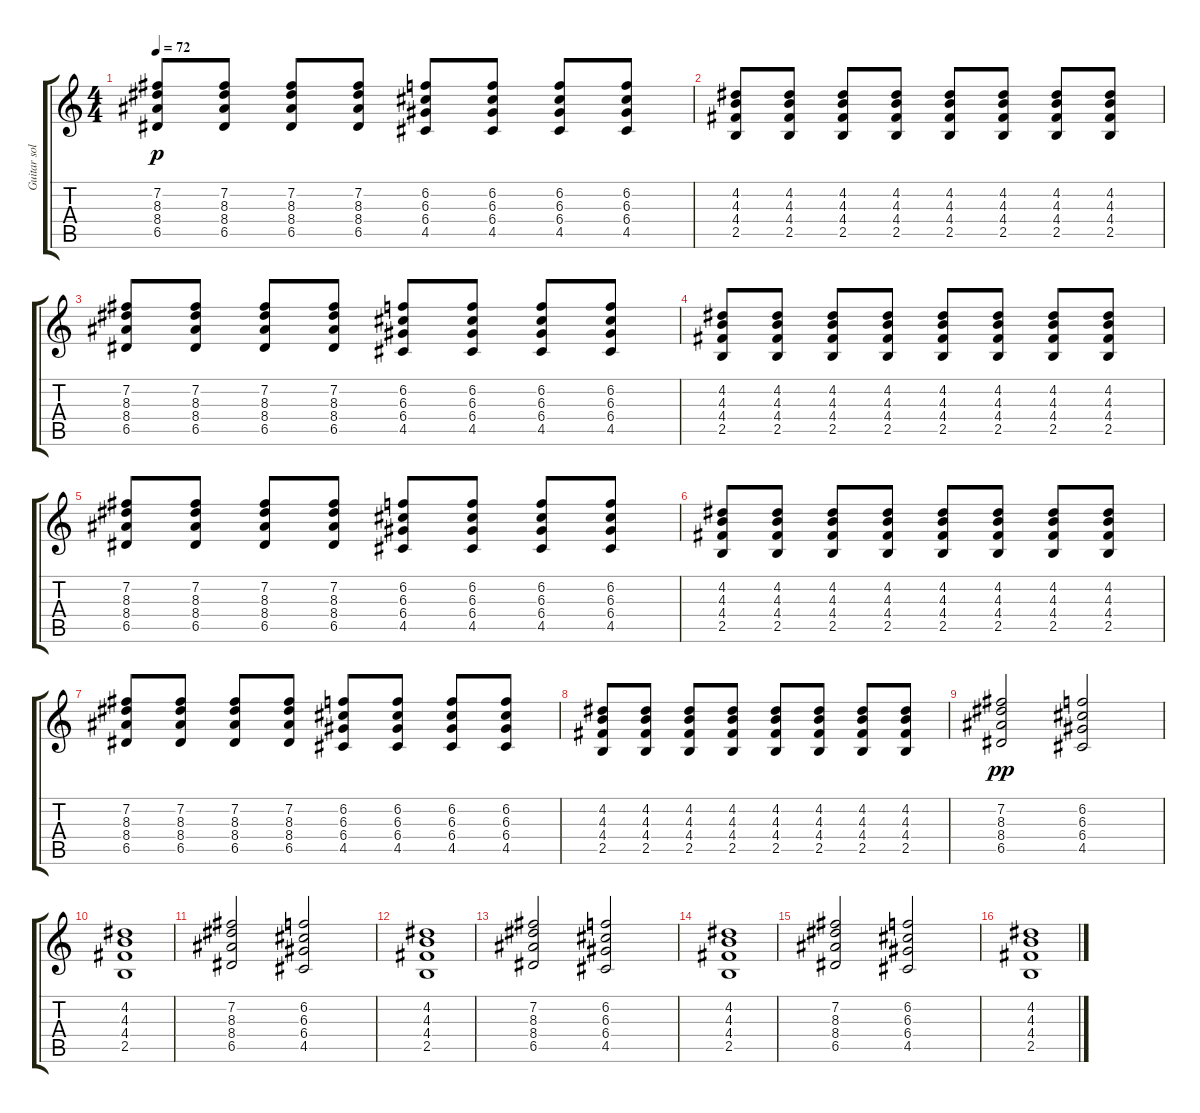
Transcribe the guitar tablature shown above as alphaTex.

\track ("Guitar solo" "Guitar sol") {instrument electricguitarclean}
\staff {score tabs}
\tuning (E4 B3 G3 D3 A2 E2) {hide}
\ts (4 4)
\tempo 72
\clef g2
\ks c
(7.2 8.3 8.4 6.5).8{dy p} (7.2 8.3 8.4 6.5).8 (7.2 8.3 8.4 6.5).8 (7.2 8.3 8.4 6.5).8 (6.2 6.3 6.4 4.5).8 (6.2 6.3 6.4 4.5).8 (6.2 6.3 6.4 4.5).8 (6.2 6.3 6.4 4.5).8 |
(4.2 4.3 4.4 2.5).8 (4.2 4.3 4.4 2.5).8 (4.2 4.3 4.4 2.5).8 (4.2 4.3 4.4 2.5).8 (4.2 4.3 4.4 2.5).8 (4.2 4.3 4.4 2.5).8 (4.2 4.3 4.4 2.5).8 (4.2 4.3 4.4 2.5).8 |
(7.2 8.3 8.4 6.5).8 (7.2 8.3 8.4 6.5).8 (7.2 8.3 8.4 6.5).8 (7.2 8.3 8.4 6.5).8 (6.2 6.3 6.4 4.5).8 (6.2 6.3 6.4 4.5).8 (6.2 6.3 6.4 4.5).8 (6.2 6.3 6.4 4.5).8 |
(4.2 4.3 4.4 2.5).8 (4.2 4.3 4.4 2.5).8 (4.2 4.3 4.4 2.5).8 (4.2 4.3 4.4 2.5).8 (4.2 4.3 4.4 2.5).8 (4.2 4.3 4.4 2.5).8 (4.2 4.3 4.4 2.5).8 (4.2 4.3 4.4 2.5).8 |
(7.2 8.3 8.4 6.5).8 (7.2 8.3 8.4 6.5).8 (7.2 8.3 8.4 6.5).8 (7.2 8.3 8.4 6.5).8 (6.2 6.3 6.4 4.5).8 (6.2 6.3 6.4 4.5).8 (6.2 6.3 6.4 4.5).8 (6.2 6.3 6.4 4.5).8 |
(4.2 4.3 4.4 2.5).8 (4.2 4.3 4.4 2.5).8 (4.2 4.3 4.4 2.5).8 (4.2 4.3 4.4 2.5).8 (4.2 4.3 4.4 2.5).8 (4.2 4.3 4.4 2.5).8 (4.2 4.3 4.4 2.5).8 (4.2 4.3 4.4 2.5).8 |
(7.2 8.3 8.4 6.5).8 (7.2 8.3 8.4 6.5).8 (7.2 8.3 8.4 6.5).8 (7.2 8.3 8.4 6.5).8 (6.2 6.3 6.4 4.5).8 (6.2 6.3 6.4 4.5).8 (6.2 6.3 6.4 4.5).8 (6.2 6.3 6.4 4.5).8 |
(4.2 4.3 4.4 2.5).8 (4.2 4.3 4.4 2.5).8 (4.2 4.3 4.4 2.5).8 (4.2 4.3 4.4 2.5).8 (4.2 4.3 4.4 2.5).8 (4.2 4.3 4.4 2.5).8 (4.2 4.3 4.4 2.5).8 (4.2 4.3 4.4 2.5).8 |
(7.2 8.3 8.4 6.5).2{dy pp} (6.2 6.3 6.4 4.5).2 |
(4.2 4.3 4.4 2.5).1 |
(7.2 8.3 8.4 6.5).2 (6.2 6.3 6.4 4.5).2 |
(4.2 4.3 4.4 2.5).1 |
(7.2 8.3 8.4 6.5).2 (6.2 6.3 6.4 4.5).2 |
(4.2 4.3 4.4 2.5).1 |
(7.2 8.3 8.4 6.5).2 (6.2 6.3 6.4 4.5).2 |
(4.2 4.3 4.4 2.5).1
